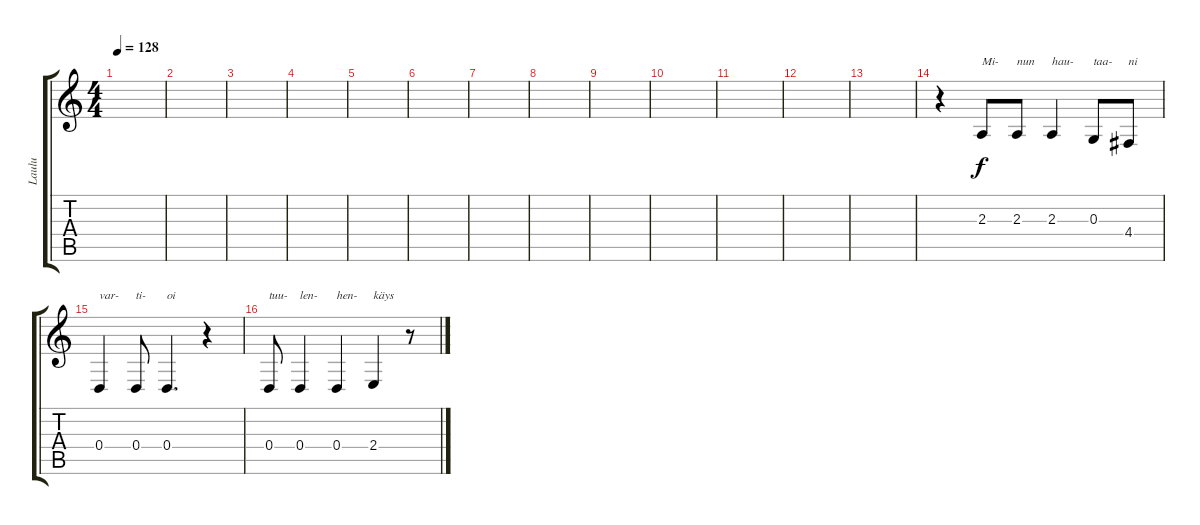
\track ("Laulu" "Laulu") {instrument clarinet}
\staff {score tabs}
\tuning (E4 B3 G3 D3 A2 E2) {hide}
\ts (4 4)
\tempo 128
\clef g2
\ks aminor
|
|
|
|
|
|
|
|
|
|
|
|
|
r.4 2.3.8{txt "Mi-"} 2.3.8{txt "nun"} 2.3.4{txt "hau-"} 0.3.8{txt "taa-"} 4.4.8{txt "ni"} |
0.4.4{txt "var-"} 0.4.8{txt "ti-"} 0.4.4{d txt "oi"} r.4 |
0.4.8{txt "tuu-"} 0.4.4{txt "len-"} 0.4.4{txt "hen-"} 2.4.4{txt "käys"} r.8
